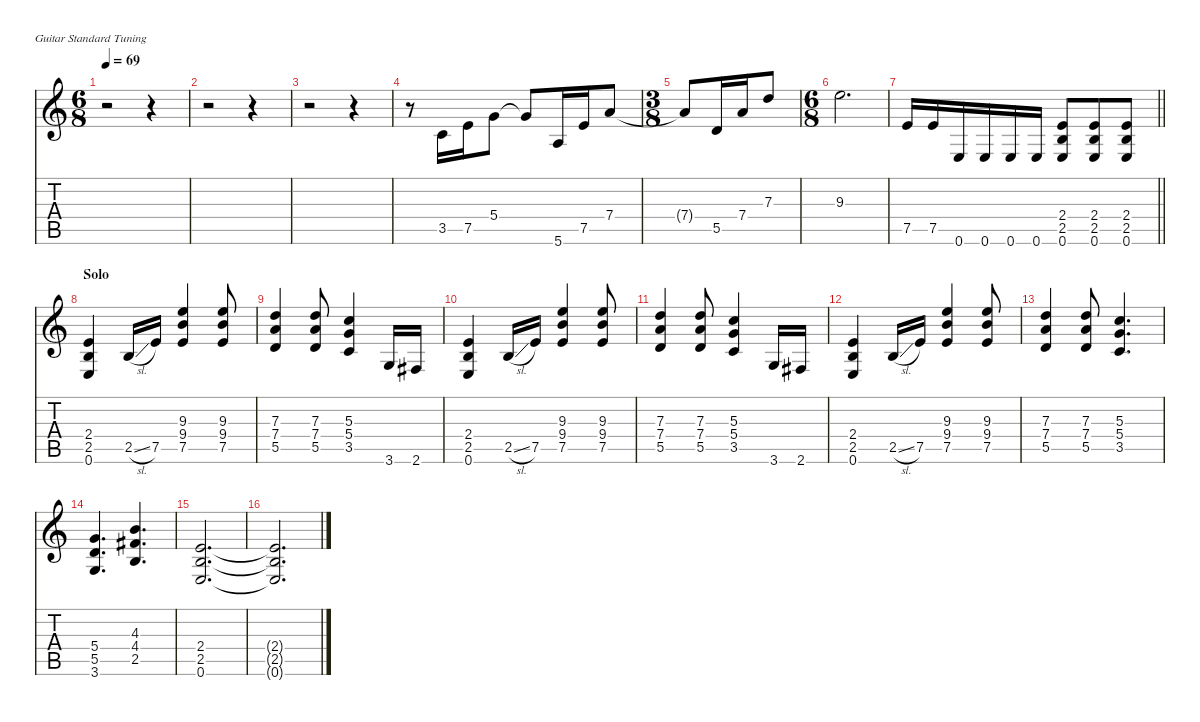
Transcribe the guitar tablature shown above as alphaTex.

\defaultSystemsLayout 4
\hideDynamics
\bracketExtendMode nobrackets
\singleTrackTrackNamePolicy hidden
\multiTrackTrackNamePolicy hidden
\otherSystemsTrackNameOrientation horizontal
\track ("Guitar 3" "dist.guit.") {instrument distortionguitar}
\staff {score tabs}
\tuning (E4 B3 G3 D3 A2 E2)
\ts (6 8)
\tempo 69
\clef g2
\ks c
r.2{dy f beam Down} r.4{beam Down} |
r.2{beam Down} r.4{beam Down} |
r.2{beam Down} r.4{beam Down} |
r.8{beam Down} 3.5.16{beam Up} 7.5.16{beam Up} 5.4.8{beam Up} 5.4{t}.8{beam Up} 5.6.16{beam Up} 7.5.16{beam Up} 7.4.8{beam Up} |
\ts (3 8)
\beaming (8 3)
7.4{t}.8{beam Up} 5.5.16{beam Up} 7.4.16{beam Up} 7.3.8{beam Up} |
\ts (6 8)
\beaming (8 3 3)
9.3.2{d beam Down} |
\barLineRight lightlight
7.5.16{beam Up} 7.5.16{beam Up} 0.6.16{beam Up} 0.6.16{beam Up} 0.6.16{beam Up} 0.6.16{beam Up} (2.4 2.5 0.6).8{beam Up} (2.4 2.5 0.6).8{beam Up} (2.4 2.5 0.6).8{beam Up} |
\section ("" "Solo")
(2.4 2.5 0.6).4{beam Up} 2.5{sl}.16{beam Up} 7.5.16{beam Up} (9.3 9.4 7.5).4{beam Up} (9.3 9.4 7.5).8{beam Up} |
(7.3 7.4 5.5).4{beam Up} (7.3 7.4 5.5).8{beam Up} (5.3 5.4 3.5).4{beam Up} 3.6.16{beam Up} 2.6{acc #}.16{beam Up} |
(2.4 2.5 0.6).4{beam Up} 2.5{sl}.16{beam Up} 7.5.16{beam Up} (9.3 9.4 7.5).4{beam Up} (9.3 9.4 7.5).8{beam Up} |
(7.3 7.4 5.5).4{beam Up} (7.3 7.4 5.5).8{beam Up} (5.3 5.4 3.5).4{beam Up} 3.6.16{beam Up} 2.6{acc #}.16{beam Up} |
(2.4 2.5 0.6).4{beam Up} 2.5{sl}.16{beam Up} 7.5.16{beam Up} (9.3 9.4 7.5).4{beam Up} (9.3 9.4 7.5).8{beam Up} |
(7.3 7.4 5.5).4{beam Up} (7.3 7.4 5.5).8{beam Up} (5.3 5.4 3.5).4{d beam Up} |
(5.4 5.5 3.6).4{d beam Up} (4.3 4.4{acc #} 2.5).4{d beam Up} |
(2.4 2.5 0.6).2{d beam Up} |
(2.4{t} 2.5{t} 0.6{t}).2{d beam Up}
